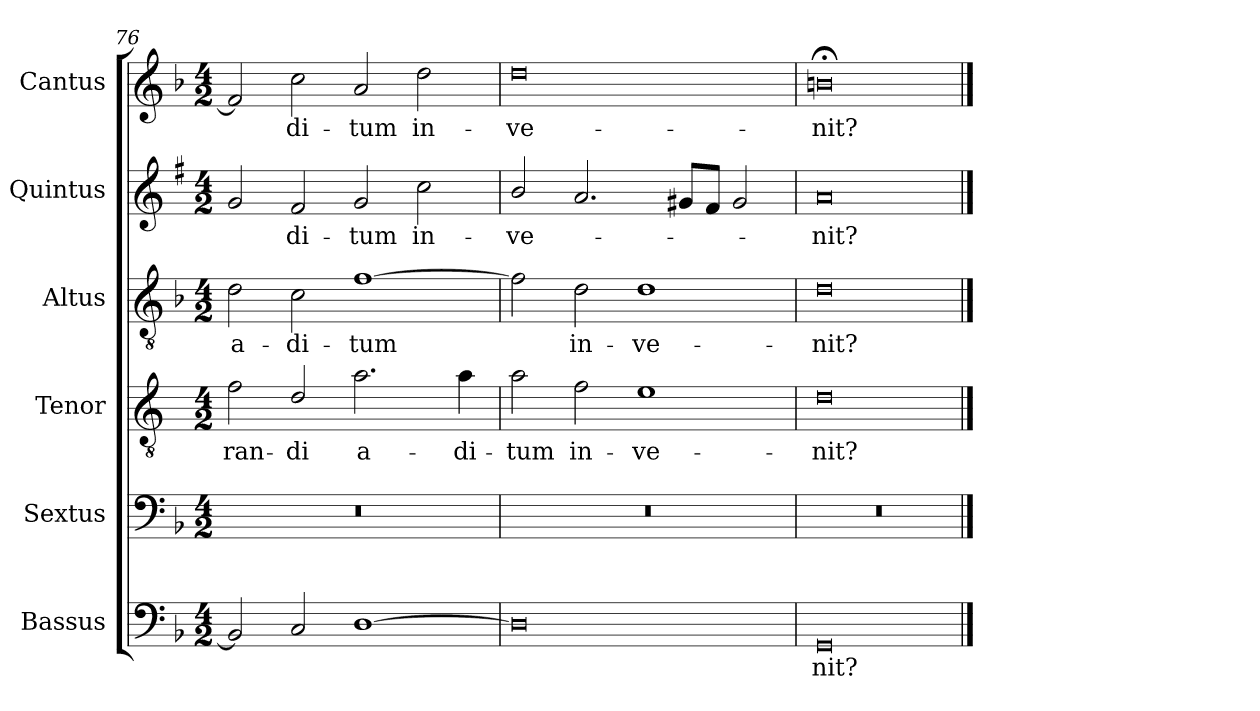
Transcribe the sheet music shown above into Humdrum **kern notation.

**kern	**text	**kern	**kern	**text	**kern	**text	**kern	**text	**kern	**text
*part6	*part6	*part5	*part4	*part4	*part3	*part3	*part2	*part2	*part1	*part1
*staff6	*staff6	*staff5	*staff4	*staff4	*staff3	*staff3	*staff2	*staff2	*staff1	*staff1
*I"Bassus	*	*I"Sextus	*I"Tenor	*	*I"Altus	*	*I"Quintus	*	*I"Cantus	*
*I'B	*	*	*I'T	*	*I'A	*	*	*	*I'C	*
*clefF4	*	*clefF4	*clefGv2	*	*clefGv2	*	*clefG2	*	*clefG2	*
*	*	*	*ITrd4c7	*	*	*	*ITrd1c2	*	*	*
*k[b-]	*	*k[b-]	*k[b-]	*	*k[b-]	*	*k[b-]	*	*k[b-]	*
*F:	*	*F:	*F:	*	*F:	*	*F:	*	*F:	*
*M4/2	*	*M4/2	*M4/2	*	*M4/2	*	*M4/2	*	*M4/2	*
=76	=76	=76	=76	=76	=76	=76	=76	=76	=76	=76
!	!	!	!	!LO:LY:b	!	!LO:LY:b	!	!	!	!
2BB-/]	.	0r	2B-\	-ran-	2d\	a-	2f/	.	2f/]	.
!	!	!	!	!LO:LY:b	!	!LO:LY:b	!	!LO:LY:b	!	!LO:LY:b
2C/	.	.	2G/	-di	2c\	-di-	2e/	-di-	2cc\	-di-
!	!	!	!	!LO:LY:b	!	!LO:LY:b	!	!LO:LY:b	!	!LO:LY:b
[1D	.	.	2.d\	a-	[1f	-tum	2f/	-tum	2a/	-tum
!	!	!	!	!	!	!	!	!LO:LY:b	!	!LO:LY:b
.	.	.	.	.	.	.	2b-\	in-	2dd\	in-
!	!	!	!	!LO:LY:b	!	!	!	!	!	!
.	.	.	4d\	-di-	.	.	.	.	.	.
=77	=77	=77	=77	=77	=77	=77	=77	=77	=77	=77
!	!	!	!	!LO:LY:b	!	!	!	!LO:LY:b	!	!LO:LY:b
0D]	.	0r	2d\	-tum	2f\]	.	2a/	-ve-	0dd	-ve-
!	!	!	!	!LO:LY:b	!	!LO:LY:b	!	!	!	!
.	.	.	2B-\	in-	2d\	in-	2.g/	.	.	.
!	!	!	!	!LO:LY:b	!	!LO:LY:b	!	!	!	!
.	.	.	1A	-ve-	1d	-ve-	.	.	.	.
.	.	.	.	.	.	.	8f#X/L	.	.	.
.	.	.	.	.	.	.	8e/J	.	.	.
.	.	.	.	.	.	.	2f#/	.	.	.
=78	=78	=78	=78	=78	=78	=78	=78	=78	=78	=78
!	!LO:LY:b	!	!	!LO:LY:b	!	!LO:LY:b	!	!LO:LY:b	!	!LO:LY:b
0GG	-nit?	0r	0G	-nit?	0d	-nit?	0g	-nit?	0bn;<	-nit?
==	==	==	==	==	==	==	==	==	==	==
*-	*-	*-	*-	*-	*-	*-	*-	*-	*-	*-
